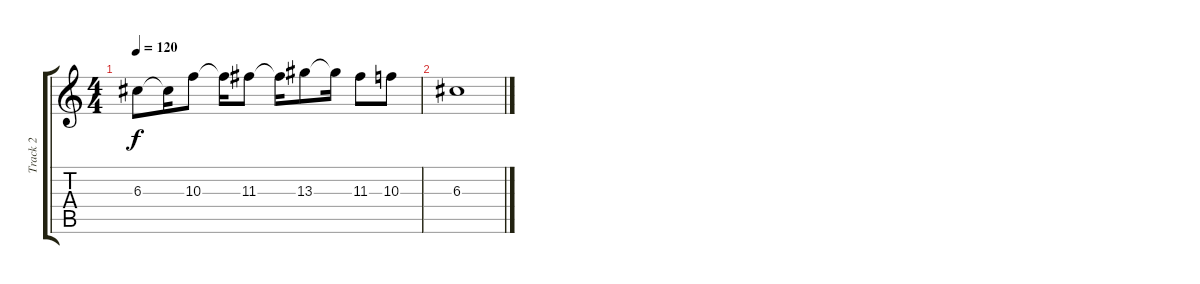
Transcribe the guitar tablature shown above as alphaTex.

\track ("Track 2" "Track 2") {instrument distortionguitar}
\staff {score tabs}
\tuning (E4 B3 G3 D3 A2 E2) {hide}
\ts (4 4)
\tempo 120
\clef g2
\ks c
6.3.8{dy f} 6.3{t}.16 10.3.8 10.3{t}.16 11.3.8 11.3{t}.16 13.3.8 13.3{t}.16 11.3.8 10.3.8 |
6.3.1
